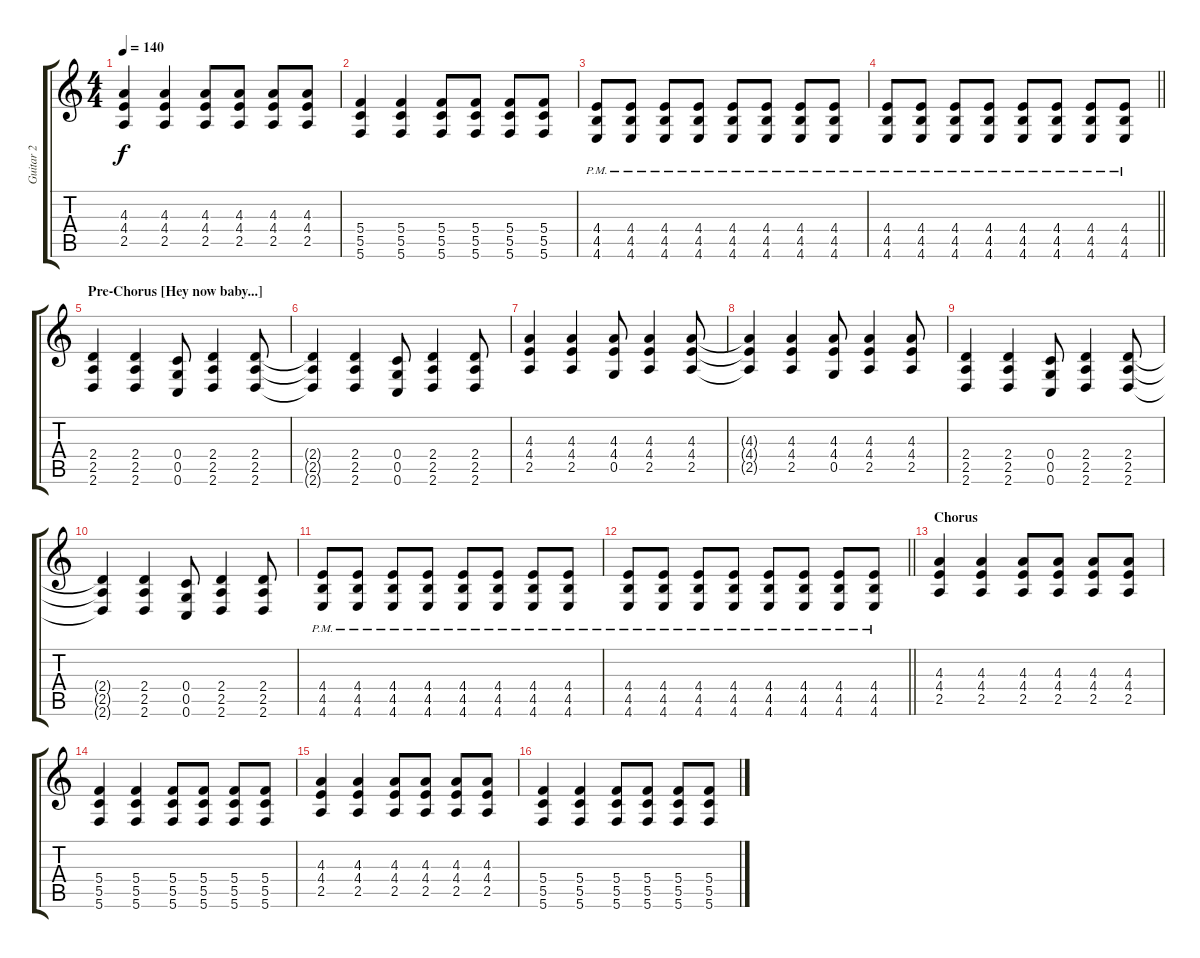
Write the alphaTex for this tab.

\track ("Guitar 2" "Guitar 2") {instrument overdrivenguitar}
\staff {score tabs}
\tuning (D4 A3 F3 C3 G2 C2) {hide}
\ts (4 4)
\tempo 140
\clef g2
\ks c
(4.3 4.4 2.5).4{dy f} (4.3 4.4 2.5).4 (4.3 4.4 2.5).8 (4.3 4.4 2.5).8 (4.3 4.4 2.5).8 (4.3 4.4 2.5).8 |
(5.4 5.5 5.6).4 (5.4 5.5 5.6).4 (5.4 5.5 5.6).8 (5.4 5.5 5.6).8 (5.4 5.5 5.6).8 (5.4 5.5 5.6).8 |
(4.4{pm} 4.5{pm} 4.6{pm}).8 (4.4{pm} 4.5{pm} 4.6{pm}).8 (4.4{pm} 4.5{pm} 4.6{pm}).8 (4.4{pm} 4.5{pm} 4.6{pm}).8 (4.4{pm} 4.5{pm} 4.6{pm}).8 (4.4{pm} 4.5{pm} 4.6{pm}).8 (4.4{pm} 4.5{pm} 4.6{pm}).8 (4.4{pm} 4.5{pm} 4.6{pm}).8 |
\barLineRight lightlight
(4.4{pm} 4.5{pm} 4.6{pm}).8 (4.4{pm} 4.5{pm} 4.6{pm}).8 (4.4{pm} 4.5{pm} 4.6{pm}).8 (4.4{pm} 4.5{pm} 4.6{pm}).8 (4.4{pm} 4.5{pm} 4.6{pm}).8 (4.4{pm} 4.5{pm} 4.6{pm}).8 (4.4{pm} 4.5{pm} 4.6{pm}).8 (4.4{pm} 4.5{pm} 4.6{pm}).8 |
\section ("" "Pre-Chorus [Hey now baby...]")
(2.4 2.5 2.6).4 (2.4 2.5 2.6).4 (0.4 0.5 0.6).8 (2.4 2.5 2.6).4 (2.4 2.5 2.6).8 |
(2.4{t} 2.5{t} 2.6{t}).4 (2.4 2.5 2.6).4 (0.4 0.5 0.6).8 (2.4 2.5 2.6).4 (2.4 2.5 2.6).8 |
(4.3 4.4 2.5).4 (4.3 4.4 2.5).4 (4.3 4.4 0.5).8 (4.3 4.4 2.5).4 (4.3 4.4 2.5).8 |
(4.3{t} 4.4{t} 2.5{t}).4 (4.3 4.4 2.5).4 (4.3 4.4 0.5).8 (4.3 4.4 2.5).4 (4.3 4.4 2.5).8 |
(2.4 2.5 2.6).4 (2.4 2.5 2.6).4 (0.4 0.5 0.6).8 (2.4 2.5 2.6).4 (2.4 2.5 2.6).8 |
(2.4{t} 2.5{t} 2.6{t}).4 (2.4 2.5 2.6).4 (0.4 0.5 0.6).8 (2.4 2.5 2.6).4 (2.4 2.5 2.6).8 |
(4.4{pm} 4.5{pm} 4.6{pm}).8 (4.4{pm} 4.5{pm} 4.6{pm}).8 (4.4{pm} 4.5{pm} 4.6{pm}).8 (4.4{pm} 4.5{pm} 4.6{pm}).8 (4.4{pm} 4.5{pm} 4.6{pm}).8 (4.4{pm} 4.5{pm} 4.6{pm}).8 (4.4{pm} 4.5{pm} 4.6{pm}).8 (4.4{pm} 4.5{pm} 4.6{pm}).8 |
\barLineRight lightlight
(4.4{pm} 4.5{pm} 4.6{pm}).8 (4.4{pm} 4.5{pm} 4.6{pm}).8 (4.4{pm} 4.5{pm} 4.6{pm}).8 (4.4{pm} 4.5{pm} 4.6{pm}).8 (4.4{pm} 4.5{pm} 4.6{pm}).8 (4.4{pm} 4.5{pm} 4.6{pm}).8 (4.4{pm} 4.5{pm} 4.6{pm}).8 (4.4{pm} 4.5{pm} 4.6{pm}).8 |
\section ("" "Chorus")
(4.3 4.4 2.5).4 (4.3 4.4 2.5).4 (4.3 4.4 2.5).8 (4.3 4.4 2.5).8 (4.3 4.4 2.5).8 (4.3 4.4 2.5).8 |
(5.4 5.5 5.6).4 (5.4 5.5 5.6).4 (5.4 5.5 5.6).8 (5.4 5.5 5.6).8 (5.4 5.5 5.6).8 (5.4 5.5 5.6).8 |
(4.3 4.4 2.5).4 (4.3 4.4 2.5).4 (4.3 4.4 2.5).8 (4.3 4.4 2.5).8 (4.3 4.4 2.5).8 (4.3 4.4 2.5).8 |
(5.4 5.5 5.6).4 (5.4 5.5 5.6).4 (5.4 5.5 5.6).8 (5.4 5.5 5.6).8 (5.4 5.5 5.6).8 (5.4 5.5 5.6).8
